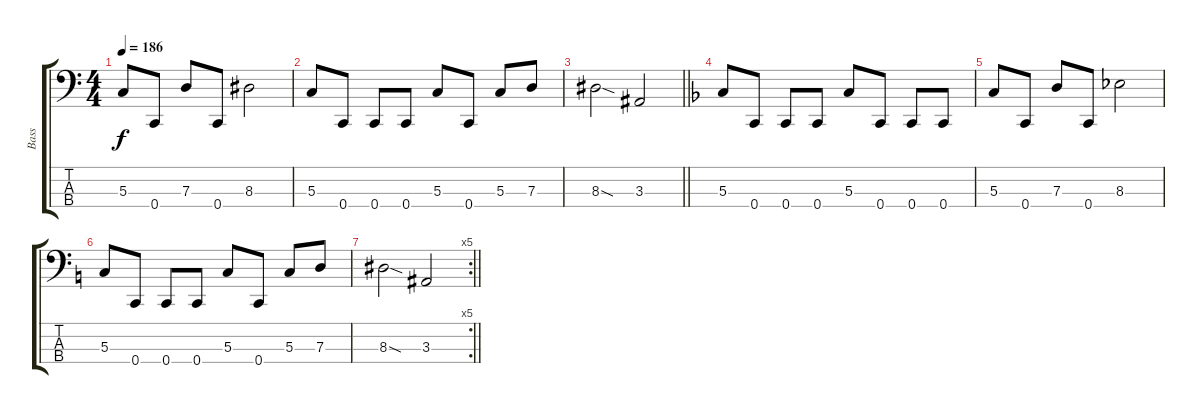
\track ("Bass" "Bass") {instrument electricbassfinger}
\staff {score tabs}
\tuning (F2 C2 G1 C1) {hide}
\ts (4 4)
\tempo 186
\clef f4
\ks c
5.3.8{dy f} 0.4.8 7.3.8 0.4.8 8.3.2 |
5.3.8 0.4.8 0.4.8 0.4.8 5.3.8 0.4.8 5.3.8 7.3.8 |
\barLineRight lightlight
8.3{sod}.2 3.3.2 |
\ks f
5.3.8 0.4.8 0.4.8 0.4.8 5.3.8 0.4.8 0.4.8 0.4.8 |
5.3.8 0.4.8 7.3.8 0.4.8 8.3.2 |
\ks c
5.3.8 0.4.8 0.4.8 0.4.8 5.3.8 0.4.8 5.3.8 7.3.8 |
\rc 5
\barLineRight lightlight
8.3{sod}.2 3.3.2
